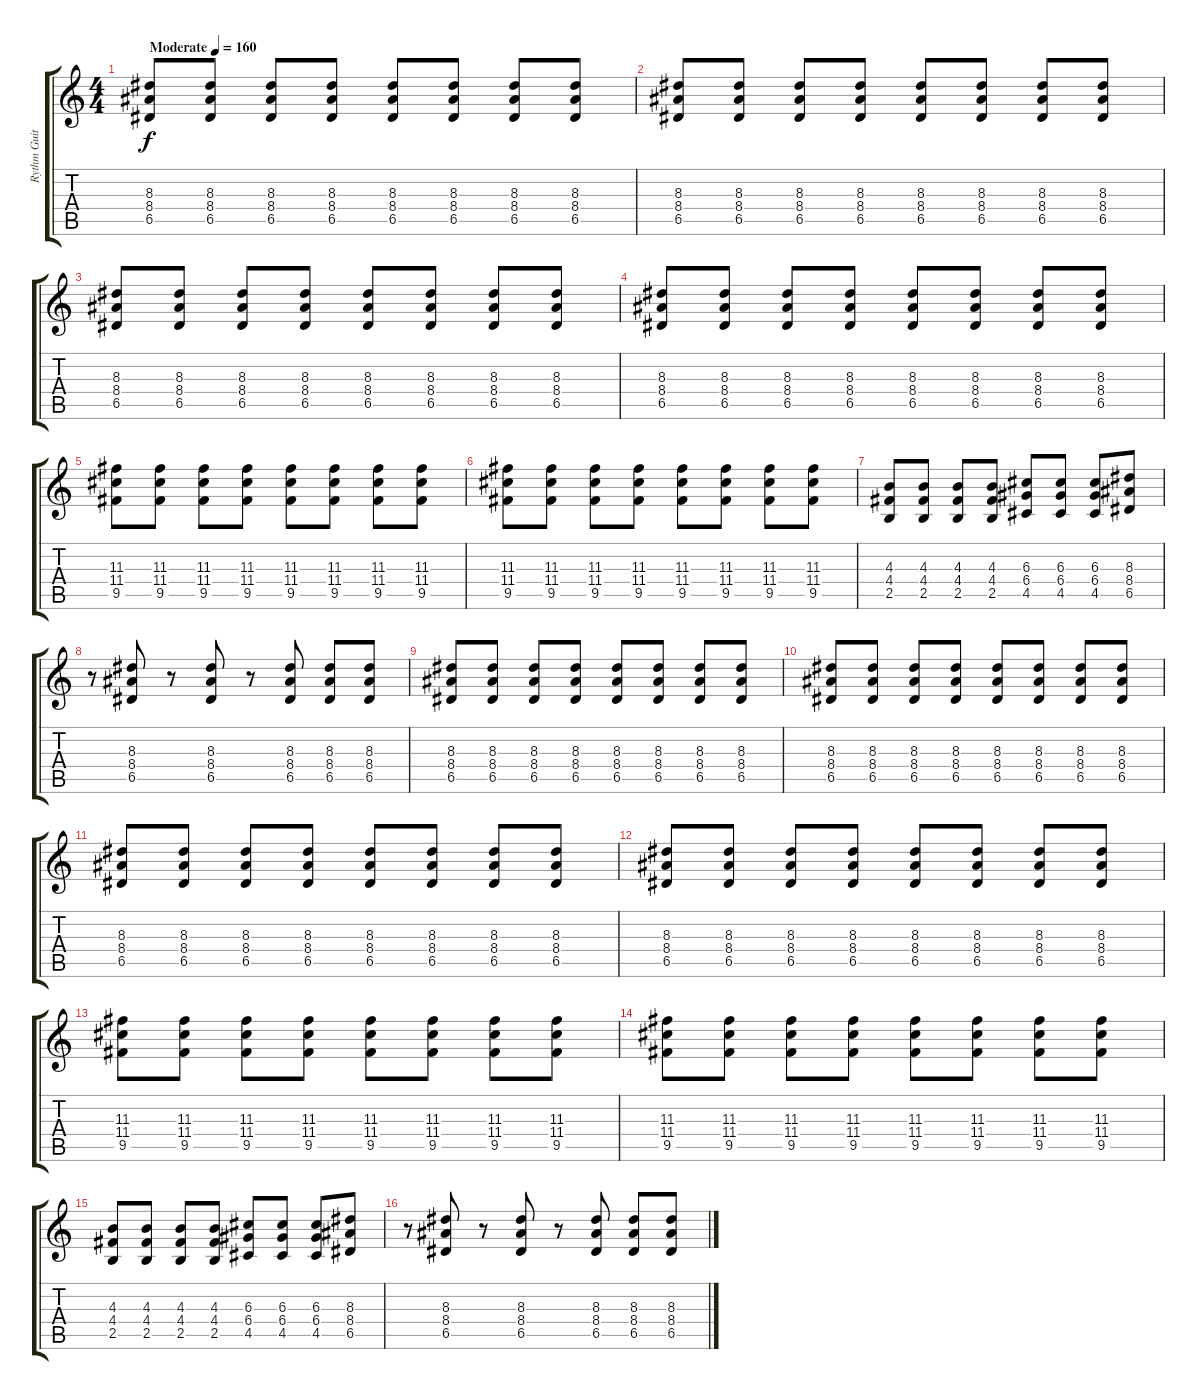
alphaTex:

\track ("Rythm Guitar" "Rythm Guit") {instrument distortionguitar}
\staff {score tabs}
\tuning (E4 B3 G3 D3 A2 E2) {hide}
\ts (4 4)
\tempo (160 "Moderate")
\clef g2
\ks c
(8.3 8.4 6.5).8{dy f instrument distortionguitar} (8.3 8.4 6.5).8 (8.3 8.4 6.5).8 (8.3 8.4 6.5).8 (8.3 8.4 6.5).8 (8.3 8.4 6.5).8 (8.3 8.4 6.5).8 (8.3 8.4 6.5).8 |
(8.3 8.4 6.5).8 (8.3 8.4 6.5).8 (8.3 8.4 6.5).8 (8.3 8.4 6.5).8 (8.3 8.4 6.5).8 (8.3 8.4 6.5).8 (8.3 8.4 6.5).8 (8.3 8.4 6.5).8 |
(8.3 8.4 6.5).8 (8.3 8.4 6.5).8 (8.3 8.4 6.5).8 (8.3 8.4 6.5).8 (8.3 8.4 6.5).8 (8.3 8.4 6.5).8 (8.3 8.4 6.5).8 (8.3 8.4 6.5).8 |
(8.3 8.4 6.5).8 (8.3 8.4 6.5).8 (8.3 8.4 6.5).8 (8.3 8.4 6.5).8 (8.3 8.4 6.5).8 (8.3 8.4 6.5).8 (8.3 8.4 6.5).8 (8.3 8.4 6.5).8 |
(11.3 11.4 9.5).8 (11.3 11.4 9.5).8 (11.3 11.4 9.5).8 (11.3 11.4 9.5).8 (11.3 11.4 9.5).8 (11.3 11.4 9.5).8 (11.3 11.4 9.5).8 (11.3 11.4 9.5).8 |
(11.3 11.4 9.5).8 (11.3 11.4 9.5).8 (11.3 11.4 9.5).8 (11.3 11.4 9.5).8 (11.3 11.4 9.5).8 (11.3 11.4 9.5).8 (11.3 11.4 9.5).8 (11.3 11.4 9.5).8 |
(4.3 4.4 2.5).8 (4.3 4.4 2.5).8 (4.3 4.4 2.5).8 (4.3 4.4 2.5).8 (6.3 6.4 4.5).8 (6.3 6.4 4.5).8 (6.3 6.4 4.5).8 (8.3 8.4 6.5).8 |
r.8 (8.3 8.4 6.5).8 r.8 (8.3 8.4 6.5).8 r.8 (8.3 8.4 6.5).8 (8.3 8.4 6.5).8 (8.3 8.4 6.5).8 |
(8.3 8.4 6.5).8 (8.3 8.4 6.5).8 (8.3 8.4 6.5).8 (8.3 8.4 6.5).8 (8.3 8.4 6.5).8 (8.3 8.4 6.5).8 (8.3 8.4 6.5).8 (8.3 8.4 6.5).8 |
(8.3 8.4 6.5).8 (8.3 8.4 6.5).8 (8.3 8.4 6.5).8 (8.3 8.4 6.5).8 (8.3 8.4 6.5).8 (8.3 8.4 6.5).8 (8.3 8.4 6.5).8 (8.3 8.4 6.5).8 |
(8.3 8.4 6.5).8 (8.3 8.4 6.5).8 (8.3 8.4 6.5).8 (8.3 8.4 6.5).8 (8.3 8.4 6.5).8 (8.3 8.4 6.5).8 (8.3 8.4 6.5).8 (8.3 8.4 6.5).8 |
(8.3 8.4 6.5).8 (8.3 8.4 6.5).8 (8.3 8.4 6.5).8 (8.3 8.4 6.5).8 (8.3 8.4 6.5).8 (8.3 8.4 6.5).8 (8.3 8.4 6.5).8 (8.3 8.4 6.5).8 |
(11.3 11.4 9.5).8 (11.3 11.4 9.5).8 (11.3 11.4 9.5).8 (11.3 11.4 9.5).8 (11.3 11.4 9.5).8 (11.3 11.4 9.5).8 (11.3 11.4 9.5).8 (11.3 11.4 9.5).8 |
(11.3 11.4 9.5).8 (11.3 11.4 9.5).8 (11.3 11.4 9.5).8 (11.3 11.4 9.5).8 (11.3 11.4 9.5).8 (11.3 11.4 9.5).8 (11.3 11.4 9.5).8 (11.3 11.4 9.5).8 |
(4.3 4.4 2.5).8 (4.3 4.4 2.5).8 (4.3 4.4 2.5).8 (4.3 4.4 2.5).8 (6.3 6.4 4.5).8 (6.3 6.4 4.5).8 (6.3 6.4 4.5).8 (8.3 8.4 6.5).8 |
r.8 (8.3 8.4 6.5).8 r.8 (8.3 8.4 6.5).8 r.8 (8.3 8.4 6.5).8 (8.3 8.4 6.5).8 (8.3 8.4 6.5).8
